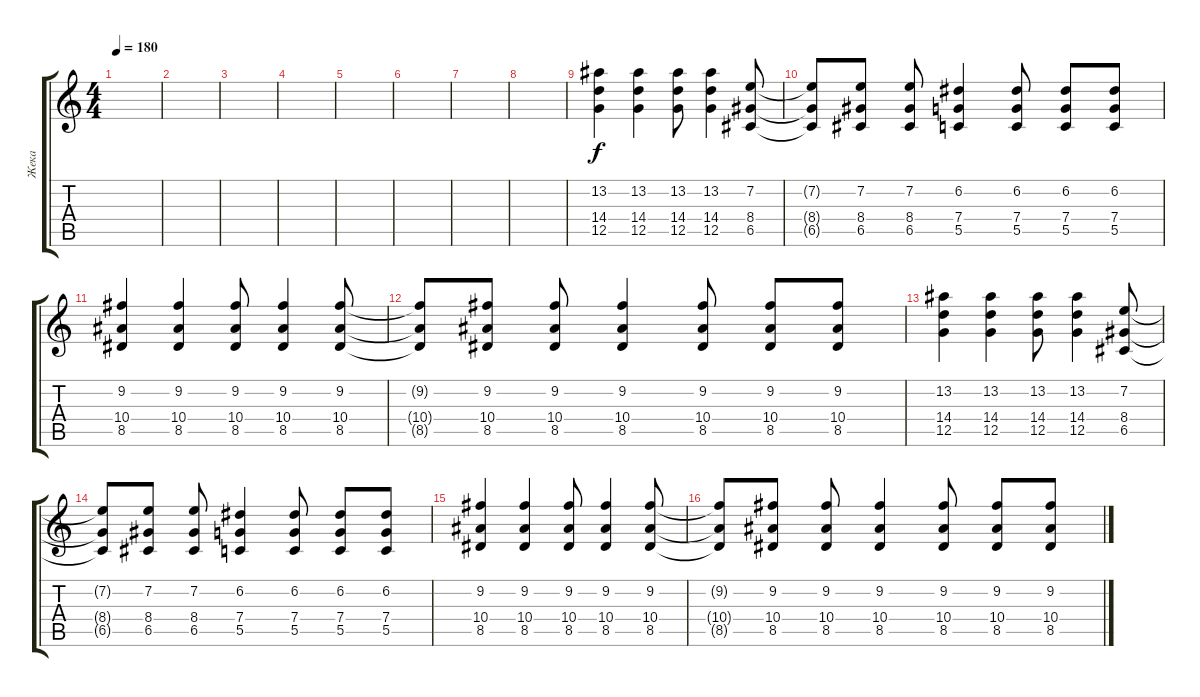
\track ("Жека" "Жека") {instrument overdrivenguitar}
\staff {score tabs}
\tuning (D4 A3 F3 C3 G2 C2) {hide}
\ts (4 4)
\tempo 180
\clef g2
\ks c
|
|
|
|
|
|
|
|
(13.2 14.4 12.5).4 (13.2 14.4 12.5).4 (13.2 14.4 12.5).8 (13.2 14.4 12.5).4 (7.2 8.4 6.5).8 |
(7.2{t} 8.4{t} 6.5{t}).8 (7.2 8.4 6.5).8 (7.2 8.4 6.5).8 (6.2 7.4 5.5).4 (6.2 7.4 5.5).8 (6.2 7.4 5.5).8 (6.2 7.4 5.5).8 |
(9.2 10.4 8.5).4 (9.2 10.4 8.5).4 (9.2 10.4 8.5).8 (9.2 10.4 8.5).4 (9.2 10.4 8.5).8 |
(9.2{t} 10.4{t} 8.5{t}).8 (9.2 10.4 8.5).8 (9.2 10.4 8.5).8 (9.2 10.4 8.5).4 (9.2 10.4 8.5).8 (9.2 10.4 8.5).8 (9.2 10.4 8.5).8 |
(13.2 14.4 12.5).4 (13.2 14.4 12.5).4 (13.2 14.4 12.5).8 (13.2 14.4 12.5).4 (7.2 8.4 6.5).8 |
(7.2{t} 8.4{t} 6.5{t}).8 (7.2 8.4 6.5).8 (7.2 8.4 6.5).8 (6.2 7.4 5.5).4 (6.2 7.4 5.5).8 (6.2 7.4 5.5).8 (6.2 7.4 5.5).8 |
(9.2 10.4 8.5).4 (9.2 10.4 8.5).4 (9.2 10.4 8.5).8 (9.2 10.4 8.5).4 (9.2 10.4 8.5).8 |
(9.2{t} 10.4{t} 8.5{t}).8 (9.2 10.4 8.5).8 (9.2 10.4 8.5).8 (9.2 10.4 8.5).4 (9.2 10.4 8.5).8 (9.2 10.4 8.5).8 (9.2 10.4 8.5).8
